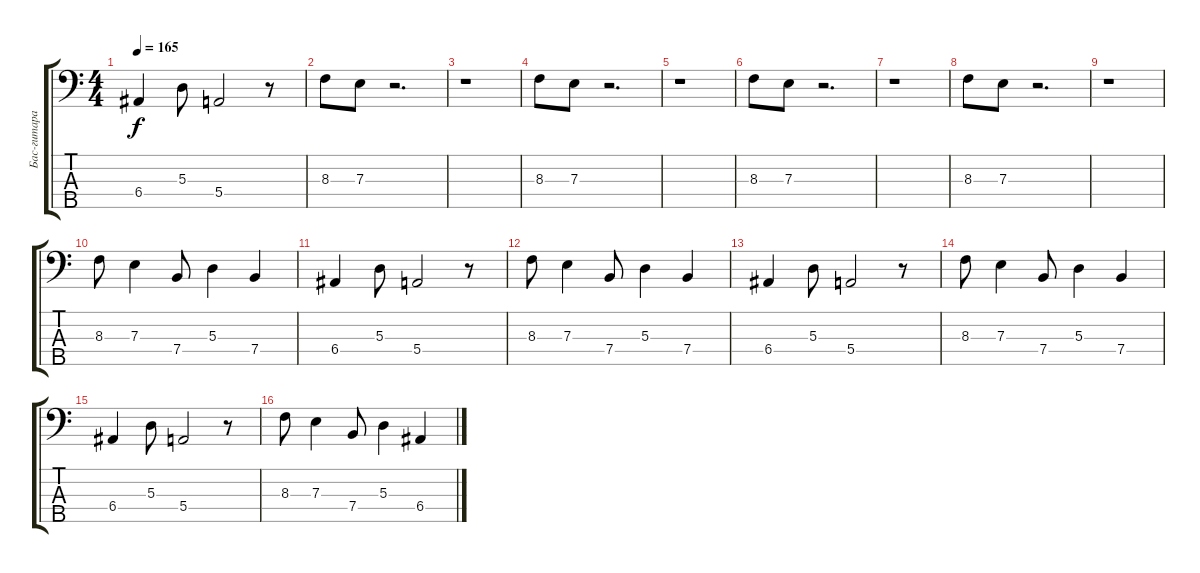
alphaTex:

\track ("Бас-гитара" "Бас-гитара") {instrument electricbassfinger}
\staff {score tabs}
\tuning (G2 D2 A1 E1 B0) {hide}
\ts (4 4)
\tempo 165
\clef f4
\ks c
6.4.4{dy f} 5.3.8 5.4.2 r.8 |
8.3.8 7.3.8 r.2{d} |
r.1 |
8.3.8 7.3.8 r.2{d} |
r.1 |
8.3.8 7.3.8 r.2{d} |
r.1 |
8.3.8 7.3.8 r.2{d} |
r.1 |
8.3.8 7.3.4 7.4.8 5.3.4 7.4.4 |
6.4.4 5.3.8 5.4.2 r.8 |
8.3.8 7.3.4 7.4.8 5.3.4 7.4.4 |
6.4.4 5.3.8 5.4.2 r.8 |
8.3.8 7.3.4 7.4.8 5.3.4 7.4.4 |
6.4.4 5.3.8 5.4.2 r.8 |
8.3.8 7.3.4 7.4.8 5.3.4 6.4.4
